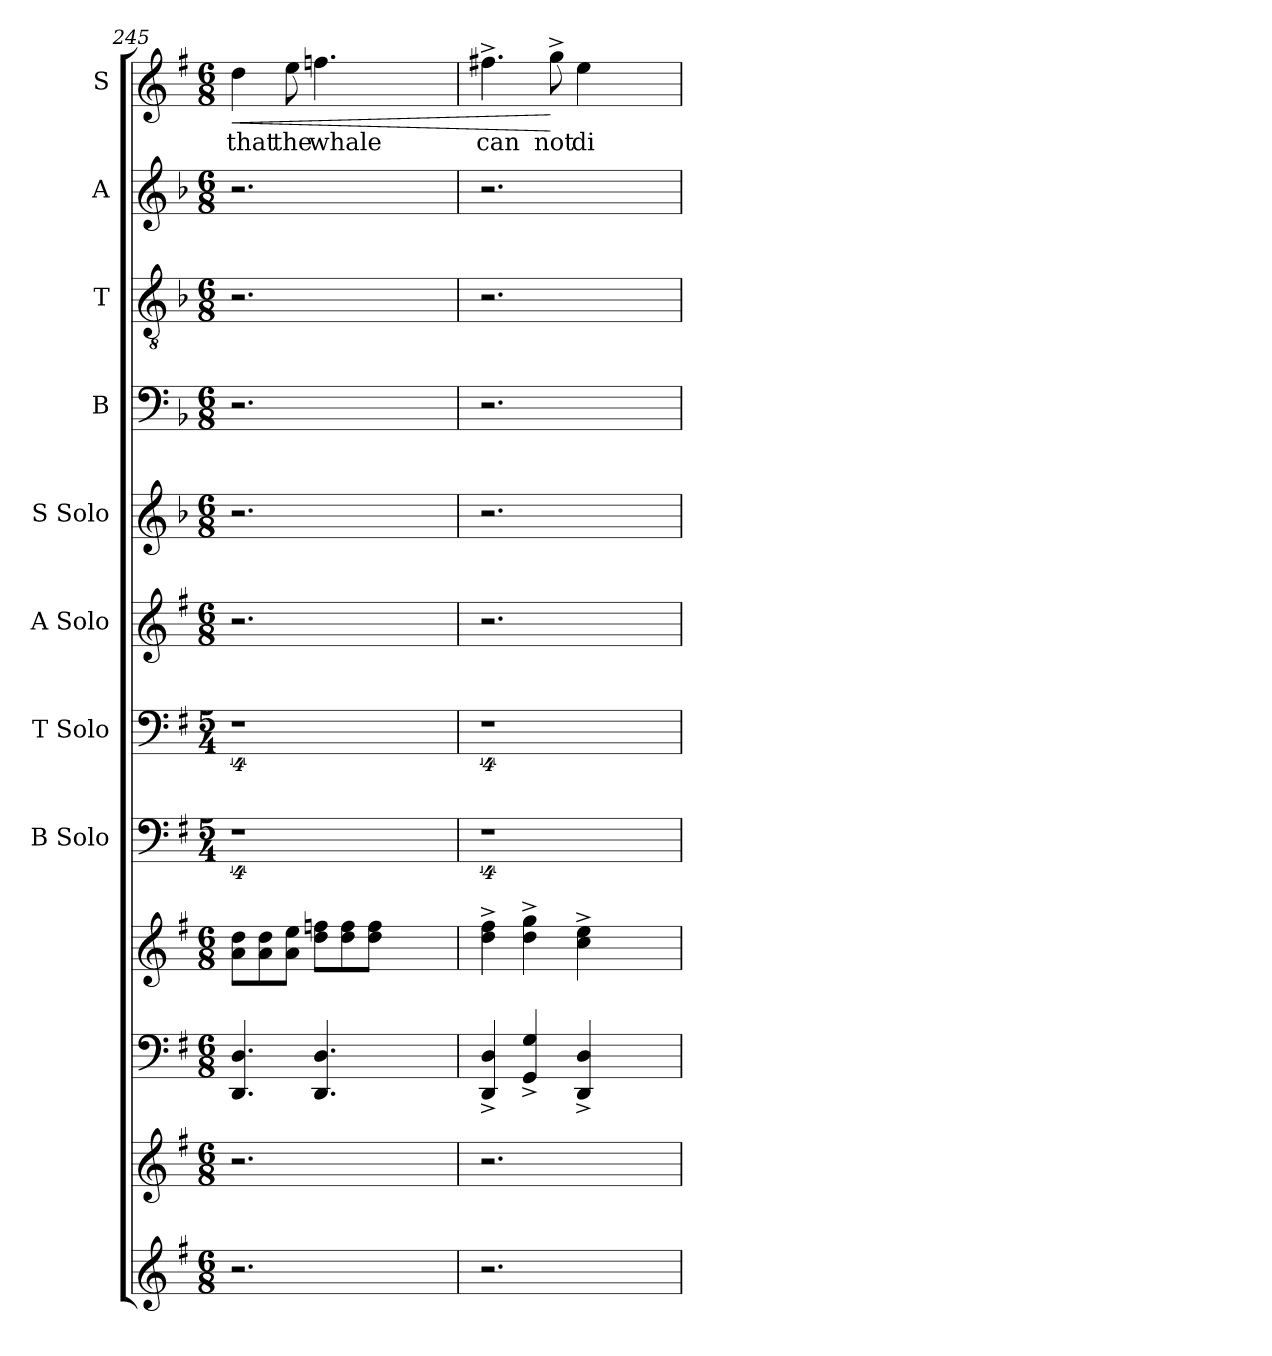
**kern	**kern	**kern	**kern	**kern	**kern	**kern	**kern	**kern	**kern	**kern	**kern	**text	**dynam
*part12	*part11	*part10	*part9	*part8	*part7	*part6	*part5	*part4	*part3	*part2	*part1	*part1	*part1
*staff12	*staff11	*staff10	*staff9	*staff8	*staff7	*staff6	*staff5	*staff4	*staff3	*staff2	*staff1	*staff1	*staff1
*	*	*	*	*I"B Solo	*I"T Solo	*I"A Solo	*I"S Solo	*I"B	*I"T	*I"A	*I"S	*	*
*clefG2	*clefG2	*clefF4	*clefG2	*clefF4	*clefF4	*clefG2	*clefG2	*clefF4	*clefGv2	*clefG2	*clefG2	*	*
*k[f#]	*k[f#]	*k[f#]	*k[f#]	*k[f#]	*k[f#]	*k[f#]	*k[b-]	*k[b-]	*k[b-]	*k[b-]	*k[f#]	*	*
*G:	*G:	*G:	*G:	*G:	*G:	*G:	*F:	*F:	*F:	*F:	*G:	*	*
*M6/8	*M6/8	*M6/8	*M6/8	*M5/4	*M5/4	*M6/8	*M6/8	*M6/8	*M6/8	*M6/8	*M6/8	*	*
=245	=245	=245	=245	=245	=245	=245	=245	=245	=245	=245	=245	=245	=245
!	!	!	!	!	!	!	!	!	!	!	!	!LO:LY:b	!LO:HP:b
2.r	2.r	4.DD/ 4.D/	8a\ 8dd\L	4%5r	4%5r	2.r	2.r	2.r	2.r	2.r	4dd\	that	<
.	.	.	8a\ 8dd\	.	.	.	.	.	.	.	.	.	.
!	!	!	!	!	!	!	!	!	!	!	!	!LO:LY:b	!
.	.	.	8a\ 8ee\J	.	.	.	.	.	.	.	8ee\	the	.
!	!	!	!	!	!	!	!	!	!	!	!	!LO:LY:b	!
.	.	4.DD/ 4.D/	8dd\ 8ffn\L	.	.	.	.	.	.	.	4.ffn\	whale	.
.	.	.	8dd\ 8ff\	.	.	.	.	.	.	.	.	.	.
.	.	.	8dd\ 8ff\J	.	.	.	.	.	.	.	.	.	.
2ryy	2ryy	2ryy	2ryy	.	.	2ryy	2ryy	2ryy	2ryy	2ryy	2ryy	.	.
=246	=246	=246	=246	=246	=246	=246	=246	=246	=246	=246	=246	=246	=246
!	!	!	!	!	!	!	!	!	!	!	!	!LO:LY:b	!
2.r	2.r	4DD/^< 4D/^<	4dd\^> 4ff#\^>	4%5r	4%5r	2.r	2.r	2.r	2.r	2.r	4.ff#X^>\	can	.
.	.	4GG/^< 4G/^<	4dd\^> 4gg\^>	.	.	.	.	.	.	.	.	.	.
!	!	!	!	!	!	!	!	!	!	!	!	!LO:LY:b	!
.	.	.	.	.	.	.	.	.	.	.	8gg^>\	not	[
!	!	!	!	!	!	!	!	!	!	!	!	!LO:LY:b	!
.	.	4DD/^< 4D/^<	4cc\^> 4ee\^>	.	.	.	.	.	.	.	4ee\	di-	.
2ryy	2ryy	2ryy	2ryy	.	.	2ryy	2ryy	2ryy	2ryy	2ryy	2ryy	.	.
=	=	=	=	=	=	=	=	=	=	=	=	=	=
*-	*-	*-	*-	*-	*-	*-	*-	*-	*-	*-	*-	*-	*-
